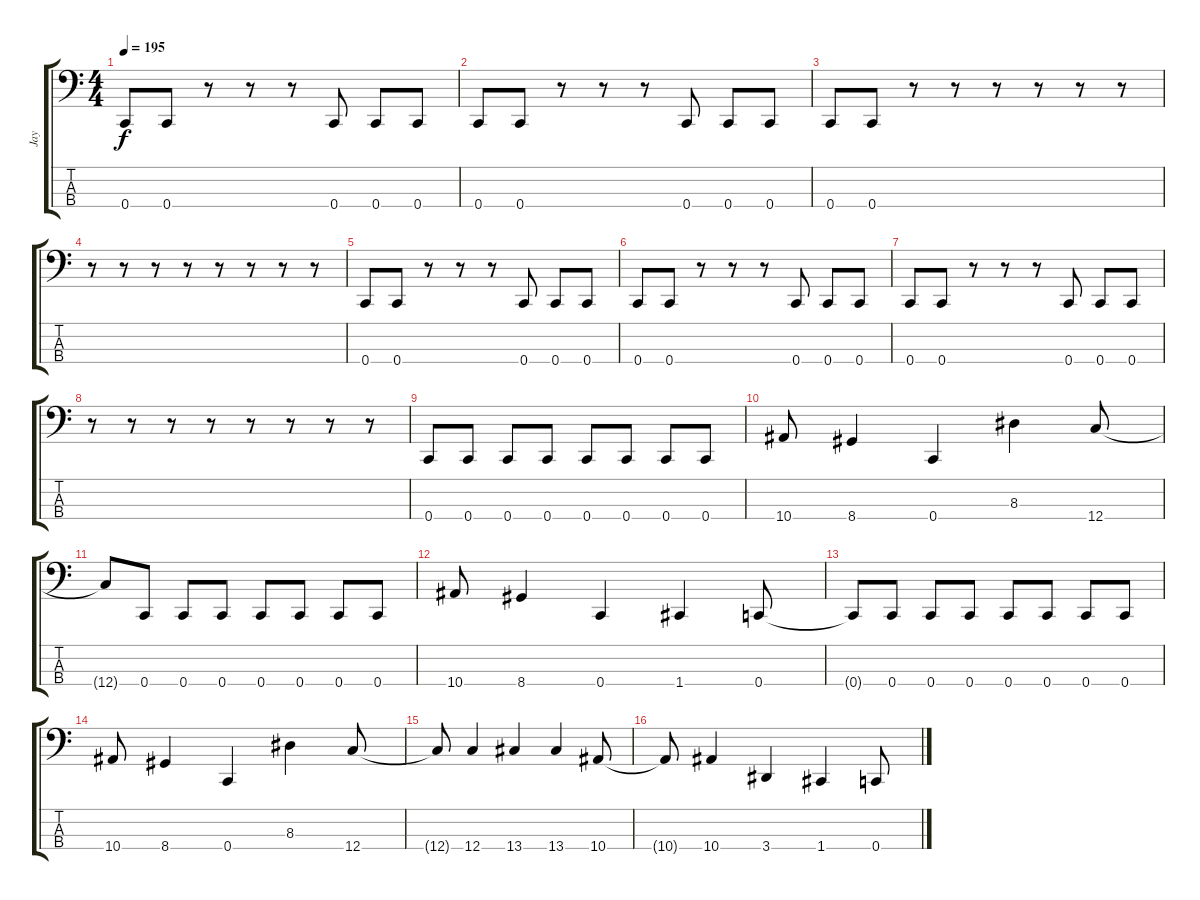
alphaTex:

\track ("Jay" "Jay") {instrument electricbasspick}
\staff {score tabs}
\tuning (F2 C2 G1 C1) {hide}
\ts (4 4)
\tempo 195
\clef f4
\ks c
0.4.8{dy f} 0.4.8 r.8 r.8 r.8 0.4.8 0.4.8 0.4.8 |
0.4.8 0.4.8 r.8 r.8 r.8 0.4.8 0.4.8 0.4.8 |
0.4.8 0.4.8 r.8 r.8 r.8 r.8 r.8 r.8 |
r.8 r.8 r.8 r.8 r.8 r.8 r.8 r.8 |
0.4.8 0.4.8 r.8 r.8 r.8 0.4.8 0.4.8 0.4.8 |
0.4.8 0.4.8 r.8 r.8 r.8 0.4.8 0.4.8 0.4.8 |
0.4.8 0.4.8 r.8 r.8 r.8 0.4.8 0.4.8 0.4.8 |
r.8 r.8 r.8 r.8 r.8 r.8 r.8 r.8 |
0.4.8 0.4.8 0.4.8 0.4.8 0.4.8 0.4.8 0.4.8 0.4.8 |
10.4.8 8.4.4 0.4.4 8.3.4 12.4.8 |
12.4{t}.8 0.4.8 0.4.8 0.4.8 0.4.8 0.4.8 0.4.8 0.4.8 |
10.4.8 8.4.4 0.4.4 1.4.4 0.4.8 |
0.4{t}.8 0.4.8 0.4.8 0.4.8 0.4.8 0.4.8 0.4.8 0.4.8 |
10.4.8 8.4.4 0.4.4 8.3.4 12.4.8 |
12.4{t}.8 12.4.4 13.4.4 13.4.4 10.4.8 |
10.4{t}.8 10.4.4 3.4.4 1.4.4 0.4.8
